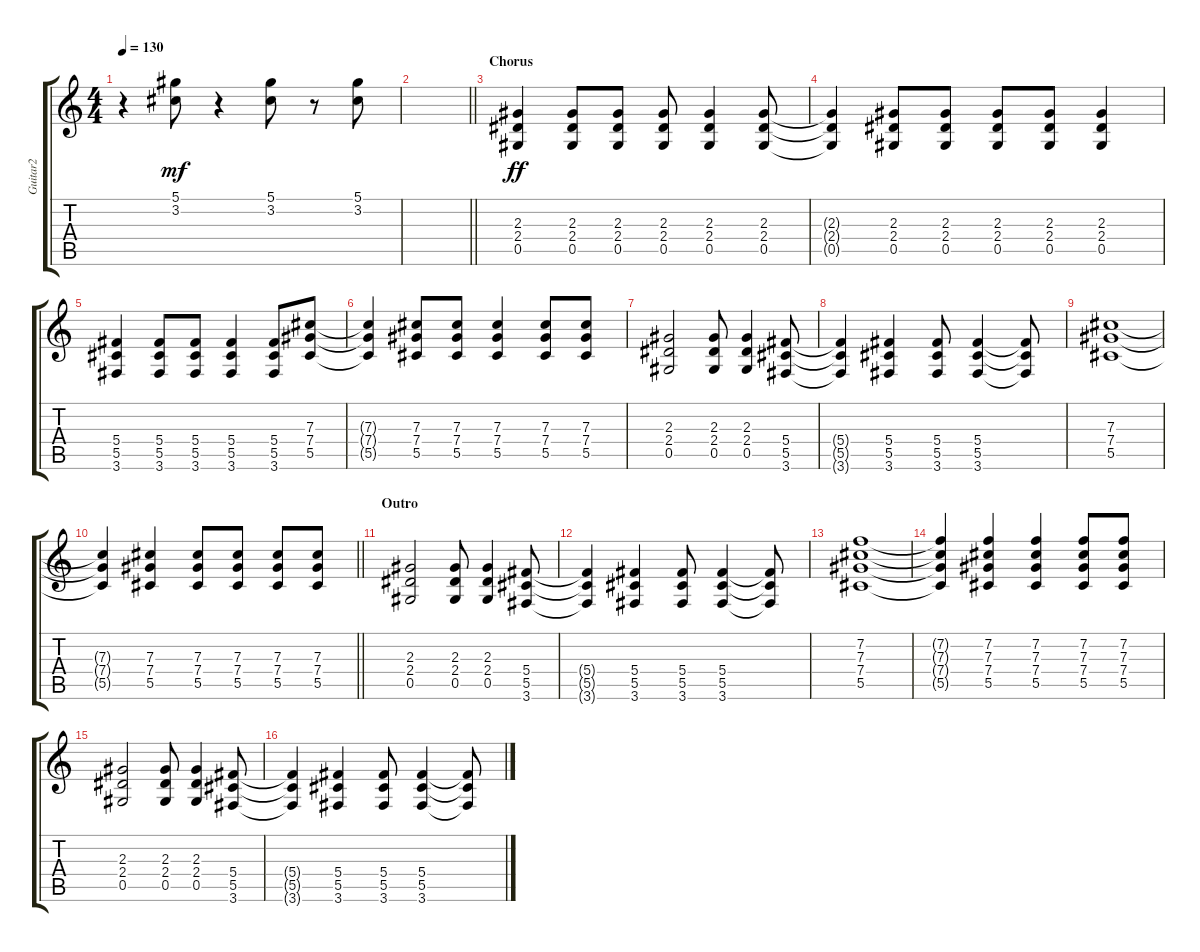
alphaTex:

\track ("Guitar2" "Guitar2") {instrument acousticguitarsteel}
\staff {score tabs}
\tuning (Eb4 Bb3 Gb3 Db3 Ab2 Eb2) {hide}
\ts (4 4)
\tempo 130
\clef g2
\ks c
r.4{dy mf} (5.1 3.2).8 r.4 (5.1 3.2).8 r.8 (5.1 3.2).8 |
\barLineRight lightlight
|
\section ("" "Chorus")
(2.3 2.4 0.5).4{dy ff} (2.3 2.4 0.5).8 (2.3 2.4 0.5).8 (2.3 2.4 0.5).8 (2.3 2.4 0.5).4 (2.3 2.4 0.5).8 |
(2.3{t} 2.4{t} 0.5{t}).4 (2.3 2.4 0.5).8 (2.3 2.4 0.5).8 (2.3 2.4 0.5).8 (2.3 2.4 0.5).8 (2.3 2.4 0.5).4 |
(5.4 5.5 3.6).4 (5.4 5.5 3.6).8 (5.4 5.5 3.6).8 (5.4 5.5 3.6).4 (5.4 5.5 3.6).8 (7.3 7.4 5.5).8 |
(7.3{t} 7.4{t} 5.5{t}).4 (7.3 7.4 5.5).8 (7.3 7.4 5.5).8 (7.3 7.4 5.5).4 (7.3 7.4 5.5).8 (7.3 7.4 5.5).8 |
(2.3 2.4 0.5).2 (2.3 2.4 0.5).8 (2.3 2.4 0.5).4 (5.4 5.5 3.6).8 |
(5.4{t} 5.5{t} 3.6{t}).4 (5.4 5.5 3.6).4 (5.4 5.5 3.6).8 (5.4 5.5 3.6).4 (5.4{t} 5.5{t} 3.6{t}).8 |
(7.3 7.4 5.5).1 |
\barLineRight lightlight
(7.3{t} 7.4{t} 5.5{t}).4 (7.3 7.4 5.5).4 (7.3 7.4 5.5).8 (7.3 7.4 5.5).8 (7.3 7.4 5.5).8 (7.3 7.4 5.5).8 |
\section ("" "Outro")
(2.3 2.4 0.5).2 (2.3 2.4 0.5).8 (2.3 2.4 0.5).4 (5.4 5.5 3.6).8 |
(5.4{t} 5.5{t} 3.6{t}).4 (5.4 5.5 3.6).4 (5.4 5.5 3.6).8 (5.4 5.5 3.6).4 (5.4{t} 5.5{t} 3.6{t}).8 |
(7.2 7.3 7.4 5.5).1 |
(7.2{t} 7.3{t} 7.4{t} 5.5{t}).4 (7.2 7.3 7.4 5.5).4 (7.2 7.3 7.4 5.5).4 (7.2 7.3 7.4 5.5).8 (7.2 7.3 7.4 5.5).8 |
(2.3 2.4 0.5).2 (2.3 2.4 0.5).8 (2.3 2.4 0.5).4 (5.4 5.5 3.6).8 |
(5.4{t} 5.5{t} 3.6{t}).4 (5.4 5.5 3.6).4 (5.4 5.5 3.6).8 (5.4 5.5 3.6).4 (5.4{t} 5.5{t} 3.6{t}).8
